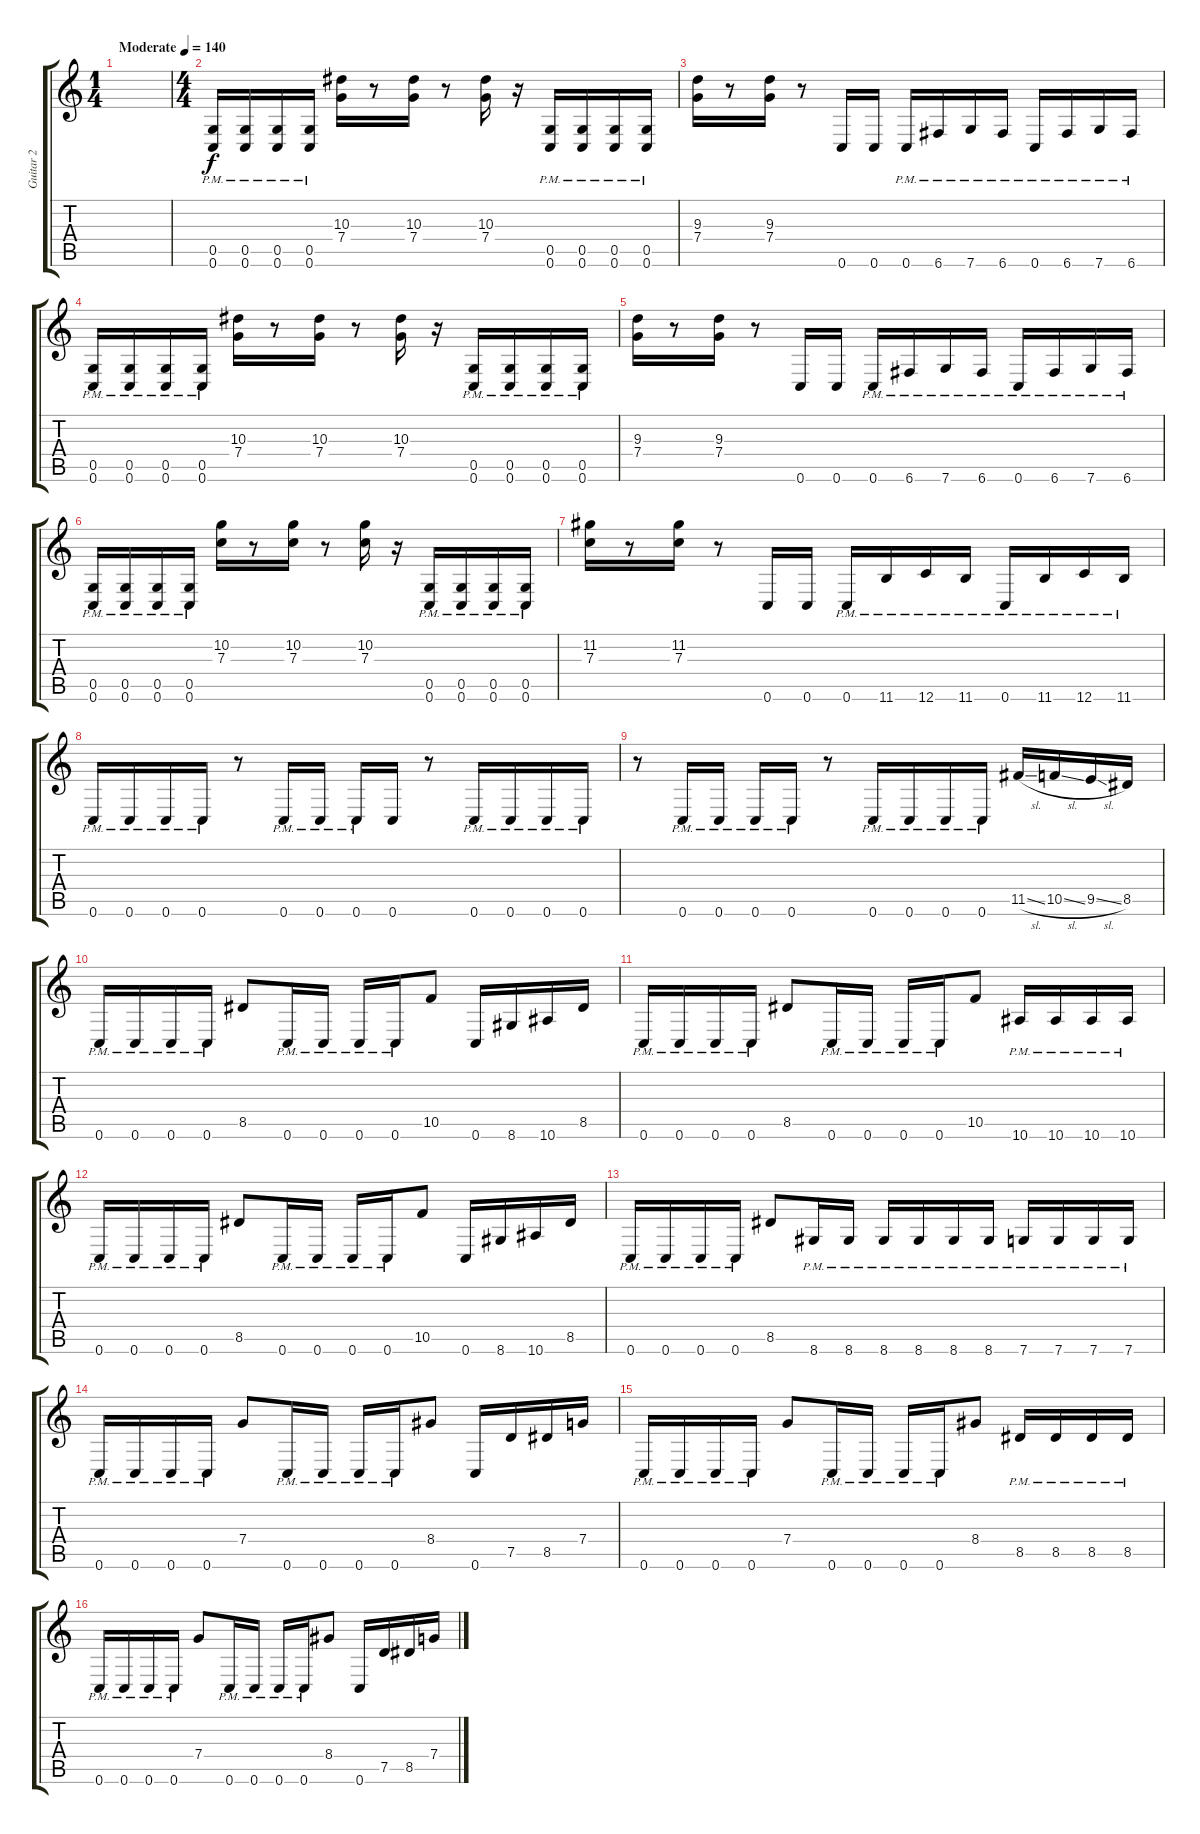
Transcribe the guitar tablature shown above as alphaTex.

\track ("Guitar 2" "Guitar 2") {instrument distortionguitar}
\staff {score tabs}
\tuning (D4 A3 F3 C3 G2 C2) {hide}
\ts (1 4)
\tempo (140 "Moderate")
\clef g2
\ks c
|
\ts (4 4)
(0.5{pm} 0.6{pm}).16 (0.5{pm} 0.6{pm}).16 (0.5{pm} 0.6{pm}).16 (0.5{pm} 0.6{pm}).16 (10.3 7.4).16 r.8 (10.3 7.4).16 r.8 (10.3 7.4).16 r.16 (0.5{pm} 0.6{pm}).16 (0.5{pm} 0.6{pm}).16 (0.5{pm} 0.6{pm}).16 (0.5{pm} 0.6{pm}).16 |
(9.3 7.4).16 r.8 (9.3 7.4).16 r.8 0.6.16 0.6.16 0.6{pm}.16 6.6{pm}.16 7.6{pm}.16 6.6{pm}.16 0.6{pm}.16 6.6{pm}.16 7.6{pm}.16 6.6{pm}.16 |
(0.5{pm} 0.6{pm}).16 (0.5{pm} 0.6{pm}).16 (0.5{pm} 0.6{pm}).16 (0.5{pm} 0.6{pm}).16 (10.3 7.4).16 r.8 (10.3 7.4).16 r.8 (10.3 7.4).16 r.16 (0.5{pm} 0.6{pm}).16 (0.5{pm} 0.6{pm}).16 (0.5{pm} 0.6{pm}).16 (0.5{pm} 0.6{pm}).16 |
(9.3 7.4).16 r.8 (9.3 7.4).16 r.8 0.6.16 0.6.16 0.6{pm}.16 6.6{pm}.16 7.6{pm}.16 6.6{pm}.16 0.6{pm}.16 6.6{pm}.16 7.6{pm}.16 6.6{pm}.16 |
(0.5{pm} 0.6{pm}).16 (0.5{pm} 0.6{pm}).16 (0.5{pm} 0.6{pm}).16 (0.5{pm} 0.6{pm}).16 (10.2 7.3).16 r.8 (10.2 7.3).16 r.8 (10.2 7.3).16 r.16 (0.5{pm} 0.6{pm}).16 (0.5{pm} 0.6{pm}).16 (0.5{pm} 0.6{pm}).16 (0.5{pm} 0.6{pm}).16 |
(11.2 7.3).16 r.8 (11.2 7.3).16 r.8 0.6.16 0.6.16 0.6{pm}.16 11.6{pm}.16 12.6{pm}.16 11.6{pm}.16 0.6{pm}.16 11.6{pm}.16 12.6{pm}.16 11.6{pm}.16 |
0.6{pm}.16 0.6{pm}.16 0.6{pm}.16 0.6{pm}.16 r.8 0.6{pm}.16 0.6{pm}.16 0.6{pm}.16 0.6.16 r.8 0.6{pm}.16 0.6{pm}.16 0.6{pm}.16 0.6{pm}.16 |
r.8 0.6{pm}.16 0.6{pm}.16 0.6{pm}.16 0.6{pm}.16 r.8 0.6{pm}.16 0.6{pm}.16 0.6{pm}.16 0.6{pm}.16 11.5{sl}.16 10.5{sl}.16 9.5{sl}.16 8.5.16 |
0.6{pm}.16 0.6{pm}.16 0.6{pm}.16 0.6{pm}.16 8.5.8 0.6{pm}.16 0.6{pm}.16 0.6{pm}.16 0.6{pm}.16 10.5.8 0.6.16 8.6.16 10.6.16 8.5.16 |
0.6{pm}.16 0.6{pm}.16 0.6{pm}.16 0.6{pm}.16 8.5.8 0.6{pm}.16 0.6{pm}.16 0.6{pm}.16 0.6{pm}.16 10.5.8 10.6{pm}.16 10.6{pm}.16 10.6{pm}.16 10.6{pm}.16 |
0.6{pm}.16 0.6{pm}.16 0.6{pm}.16 0.6{pm}.16 8.5.8 0.6{pm}.16 0.6{pm}.16 0.6{pm}.16 0.6{pm}.16 10.5.8 0.6.16 8.6.16 10.6.16 8.5.16 |
0.6{pm}.16 0.6{pm}.16 0.6{pm}.16 0.6{pm}.16 8.5.8 8.6{pm}.16 8.6{pm}.16 8.6{pm}.16 8.6{pm}.16 8.6{pm}.16 8.6{pm}.16 7.6{pm}.16 7.6{pm}.16 7.6{pm}.16 7.6{pm}.16 |
0.6{pm}.16 0.6{pm}.16 0.6{pm}.16 0.6{pm}.16 7.4.8 0.6{pm}.16 0.6{pm}.16 0.6{pm}.16 0.6{pm}.16 8.4.8 0.6.16 7.5.16 8.5.16 7.4.16 |
0.6{pm}.16 0.6{pm}.16 0.6{pm}.16 0.6{pm}.16 7.4.8 0.6{pm}.16 0.6{pm}.16 0.6{pm}.16 0.6{pm}.16 8.4.8 8.5{pm}.16 8.5{pm}.16 8.5{pm}.16 8.5{pm}.16 |
0.6{pm}.16 0.6{pm}.16 0.6{pm}.16 0.6{pm}.16 7.4.8 0.6{pm}.16 0.6{pm}.16 0.6{pm}.16 0.6{pm}.16 8.4.8 0.6.16 7.5.16 8.5.16 7.4.16
